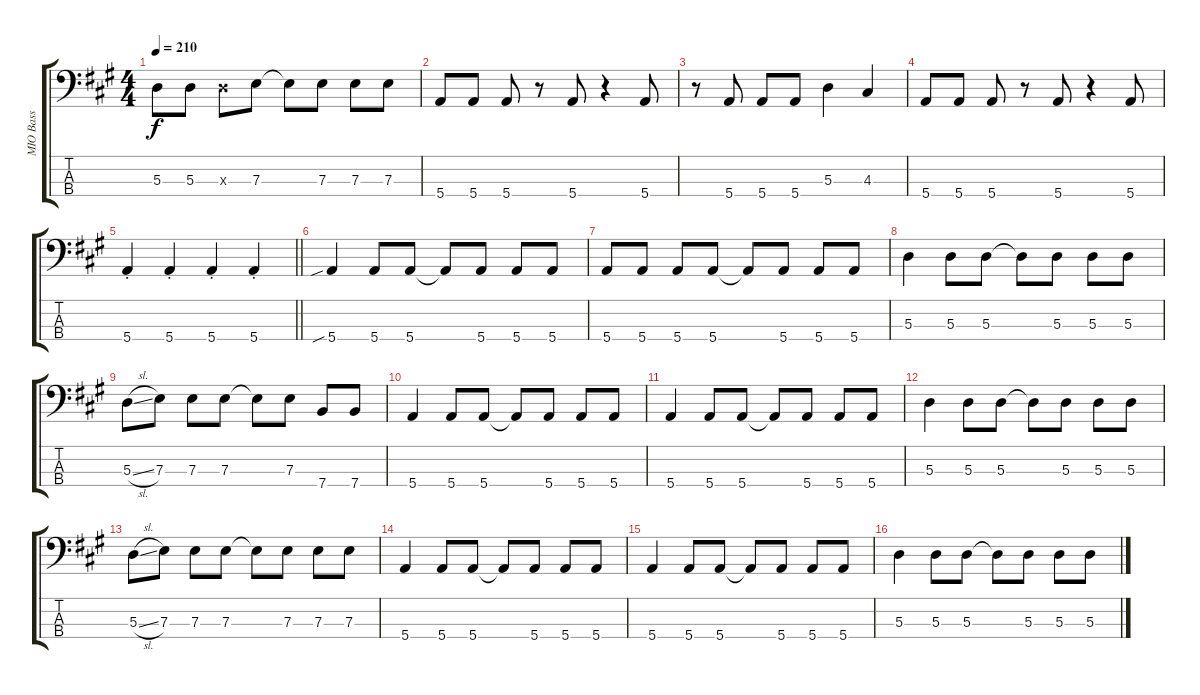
\track ("MIO Bass" "MIO Bass") {instrument electricbassfinger}
\staff {score tabs}
\tuning (G2 D2 A1 E1) {hide}
\ts (4 4)
\tempo 210
\clef f4
\ks a
5.3.8{dy f} 5.3.8 5.3{x}.8 7.3.8 7.3{t}.8 7.3.8 7.3.8 7.3.8 |
5.4.8 5.4.8 5.4.8 r.8 5.4.8 r.4 5.4.8 |
r.8 5.4.8 5.4.8 5.4.8 5.3.4 4.3.4 |
5.4.8 5.4.8 5.4.8 r.8 5.4.8 r.4 5.4.8 |
\barLineRight lightlight
5.4{st}.4 5.4{st}.4 5.4{st}.4 5.4{st}.4 |
5.4{sib}.4 5.4.8 5.4.8 5.4{t}.8 5.4.8 5.4.8 5.4.8 |
5.4.8 5.4.8 5.4.8 5.4.8 5.4{t}.8 5.4.8 5.4.8 5.4.8 |
5.3.4 5.3.8 5.3.8 5.3{t}.8 5.3.8 5.3.8 5.3.8 |
5.3{sl}.8 7.3.8 7.3.8 7.3.8 7.3{t}.8 7.3.8 7.4.8 7.4.8 |
5.4.4 5.4.8 5.4.8 5.4{t}.8 5.4.8 5.4.8 5.4.8 |
5.4.4 5.4.8 5.4.8 5.4{t}.8 5.4.8 5.4.8 5.4.8 |
5.3.4 5.3.8 5.3.8 5.3{t}.8 5.3.8 5.3.8 5.3.8 |
5.3{sl}.8 7.3.8 7.3.8 7.3.8 7.3{t}.8 7.3.8 7.3.8 7.3.8 |
5.4.4 5.4.8 5.4.8 5.4{t}.8 5.4.8 5.4.8 5.4.8 |
5.4.4 5.4.8 5.4.8 5.4{t}.8 5.4.8 5.4.8 5.4.8 |
5.3.4 5.3.8 5.3.8 5.3{t}.8 5.3.8 5.3.8 5.3.8
